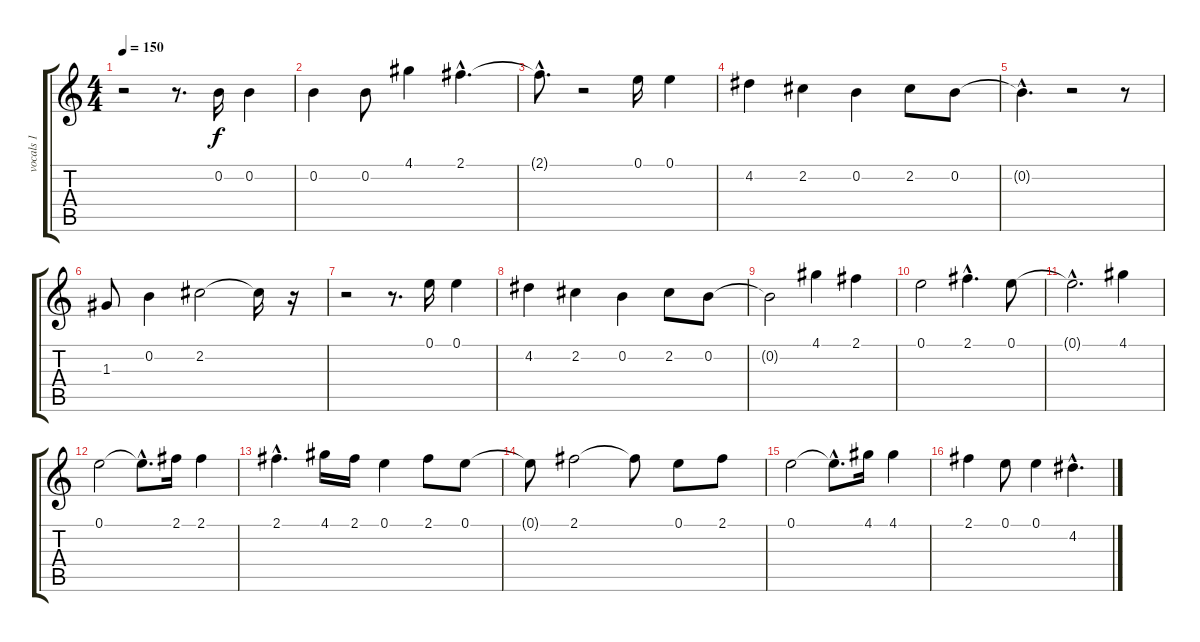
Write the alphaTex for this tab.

\track ("vocals 1" "vocals 1") {instrument distortionguitar}
\staff {score tabs}
\tuning (E4 B3 G3 D3 A2 E2) {hide}
\ts (4 4)
\tempo 150
\clef g2
\ks c
r.2{dy f} r.8{d} 0.2.16 0.2.4 |
0.2.4 0.2.8 4.1.4 2.1{hac}.4{d} |
2.1{hac t}.8{d} r.2 0.1.16 0.1.4 |
4.2.4 2.2.4 0.2.4 2.2.8 0.2.8 |
0.2{hac t}.4{d} r.2 r.8 |
1.3.8 0.2.4 2.2.2 2.2{t}.16 r.16 |
r.2 r.8{d} 0.1.16 0.1.4 |
4.2.4 2.2.4 0.2.4 2.2.8 0.2.8 |
0.2{t}.2 4.1.4 2.1.4 |
0.1.2 2.1{hac}.4{d} 0.1.8 |
0.1{hac t}.2{d} 4.1.4 |
0.1.2 0.1{hac t}.8{d} 2.1.16 2.1.4 |
2.1{hac}.4{d} 4.1.16 2.1.16 0.1.4 2.1.8 0.1.8 |
0.1{t}.8 2.1.2 2.1{t}.8 0.1.8 2.1.8 |
0.1.2 0.1{hac t}.8{d} 4.1.16 4.1.4 |
2.1.4 0.1.8 0.1.4 4.2{hac}.4{d}
